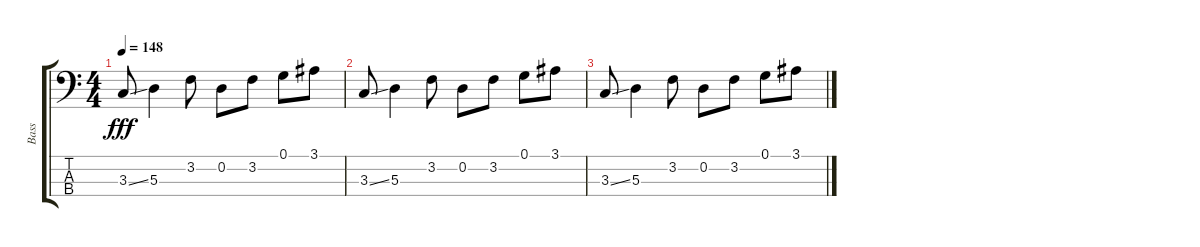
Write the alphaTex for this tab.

\track ("Bass" "Bass") {instrument fretlessbass}
\staff {score tabs}
\tuning (G2 D2 A1 E1) {hide}
\ts (4 4)
\tempo 148
\clef f4
\ks c
3.3{ss}.8{dy fff volume 2} 5.3.4 3.2.8 0.2.8 3.2.8 0.1.8 3.1.8 |
3.3{ss}.8 5.3.4 3.2.8 0.2.8 3.2.8 0.1.8 3.1.8 |
3.3{ss}.8 5.3.4 3.2.8 0.2.8 3.2.8 0.1.8 3.1.8
